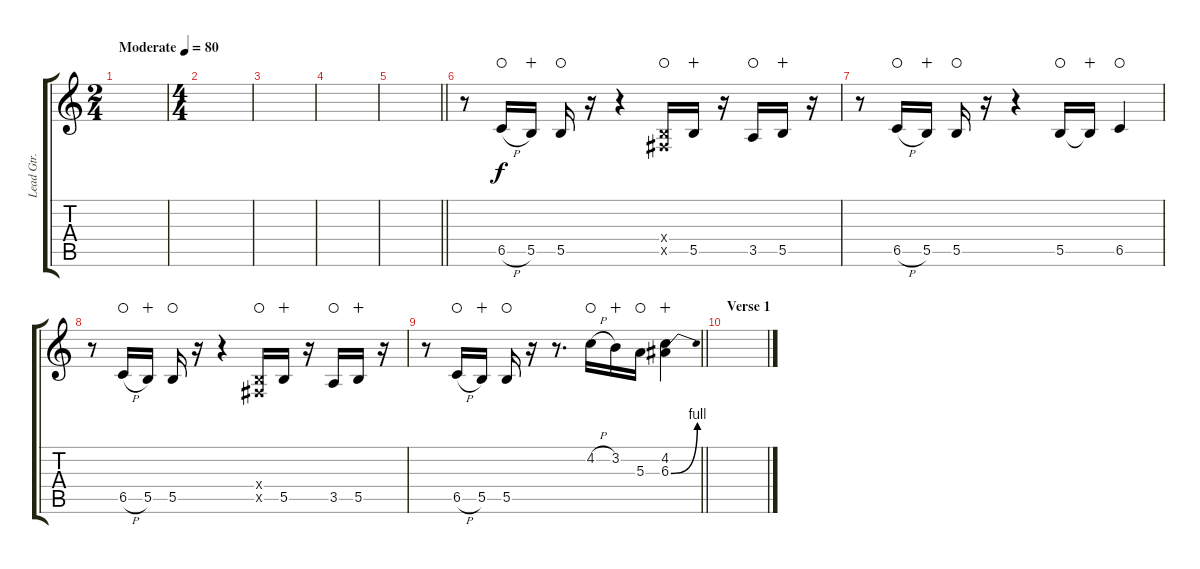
\track ("Lead Gtr." "Lead Gtr.") {instrument distortionguitar}
\staff {score tabs}
\tuning (Db4 Ab3 E3 B2 Gb2 B1) {hide}
\ts (2 4)
\tempo (80 "Moderate")
\clef g2
\ks c
|
\ts (4 4)
|
|
|
\barLineRight lightlight
|
\section ("" "")
r.8{volume 16 balance 12} 6.5{h}.16{waho} 5.5.16{wahc} 5.5.16{waho} r.16 r.4 (0.4{x} 0.5{x}).16{waho} 5.5.16{wahc} r.16 3.5.16{waho} 5.5.16{wahc} r.16 |
r.8 6.5{h}.16{waho} 5.5.16{wahc} 5.5.16{waho} r.16 r.4 5.5.16{waho} 5.5{t}.16{wahc} 6.5.4{waho} |
r.8 6.5{h}.16{waho} 5.5.16{wahc} 5.5.16{waho} r.16 r.4 (0.4{x} 0.5{x}).16{waho} 5.5.16{wahc} r.16 3.5.16{waho} 5.5.16{wahc} r.16 |
\barLineRight lightlight
r.8 6.5{h}.16{waho} 5.5.16{wahc} 5.5.16{waho} r.16 r.8{d} 4.2{h}.16{waho} 3.2.16{wahc} 5.3.16{waho} (4.2 6.3{be (bend 0 0 60 4)}).4{wahc} |
\section ("" "Verse 1")
